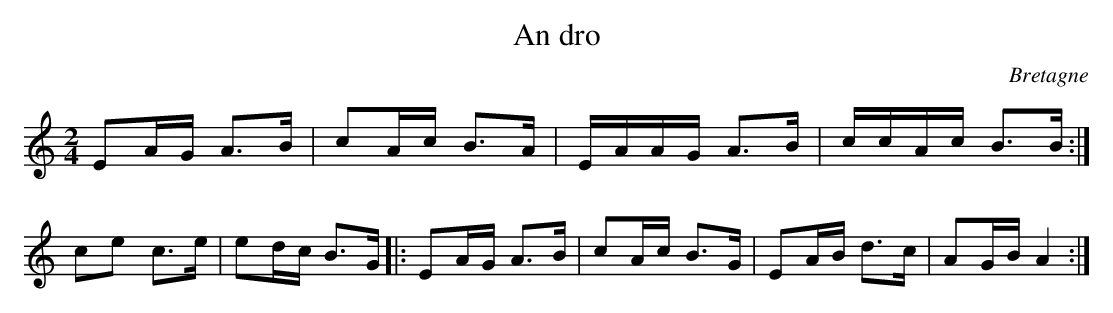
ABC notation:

X:1
T:An dro
O:Bretagne
M:2/4
L:1/16
K:Am
E2AG A3B | c2Ac B3A | EAAG A3B | ccAc B3B :|
c2e2 c3e | e2dc B3G |: E2AG A3B | c2Ac B3G | E2AB d3c | A2GB A4 :|
